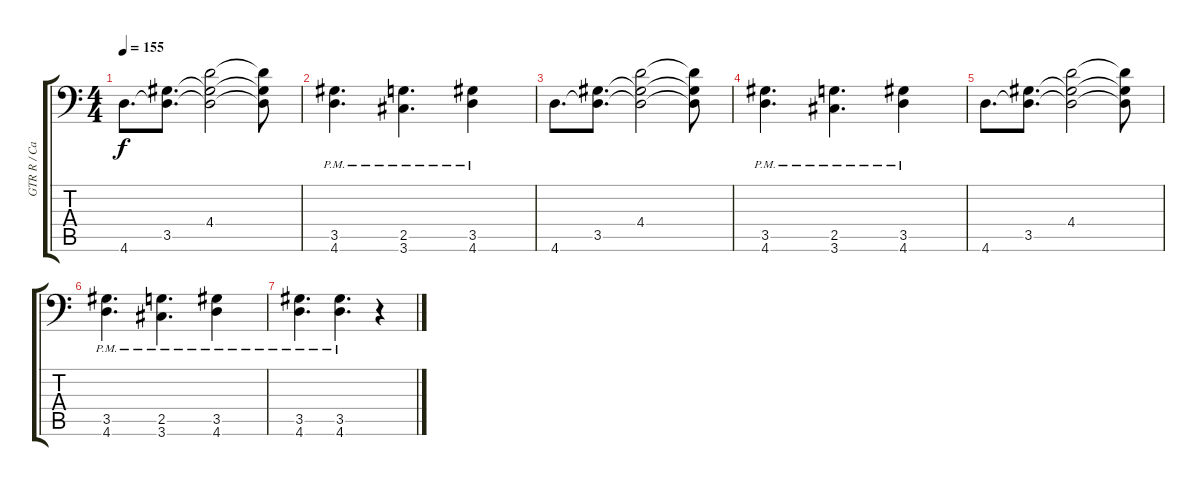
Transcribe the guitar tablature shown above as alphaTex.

\track ("GTR R / Carlos" "GTR R / Ca") {instrument overdrivenguitar}
\staff {score tabs}
\tuning (C4 G3 Eb3 Bb2 F2 Bb1) {hide}
\ts (4 4)
\tempo 155
\clef f4
\ks c
4.6.8{d dy f} (3.5 4.6{t}).8{d} (4.4 3.5{t} 4.6{t}).2 (4.4{t} 3.5{t} 4.6{t}).8 |
(3.5{pm} 4.6{pm}).4{d} (2.5{pm} 3.6{pm}).4{d} (3.5{pm} 4.6{pm}).4 |
4.6.8{d} (3.5 4.6{t}).8{d} (4.4 3.5{t} 4.6{t}).2 (4.4{t} 3.5{t} 4.6{t}).8 |
(3.5{pm} 4.6{pm}).4{d} (2.5{pm} 3.6{pm}).4{d} (3.5{pm} 4.6{pm}).4 |
4.6.8{d} (3.5 4.6{t}).8{d} (4.4 3.5{t} 4.6{t}).2 (4.4{t} 3.5{t} 4.6{t}).8 |
(3.5{pm} 4.6{pm}).4{d} (2.5{pm} 3.6{pm}).4{d} (3.5{pm} 4.6{pm}).4 |
(3.5{pm} 4.6{pm}).4{d} (3.5{pm} 4.6{pm}).4{d} r.4
